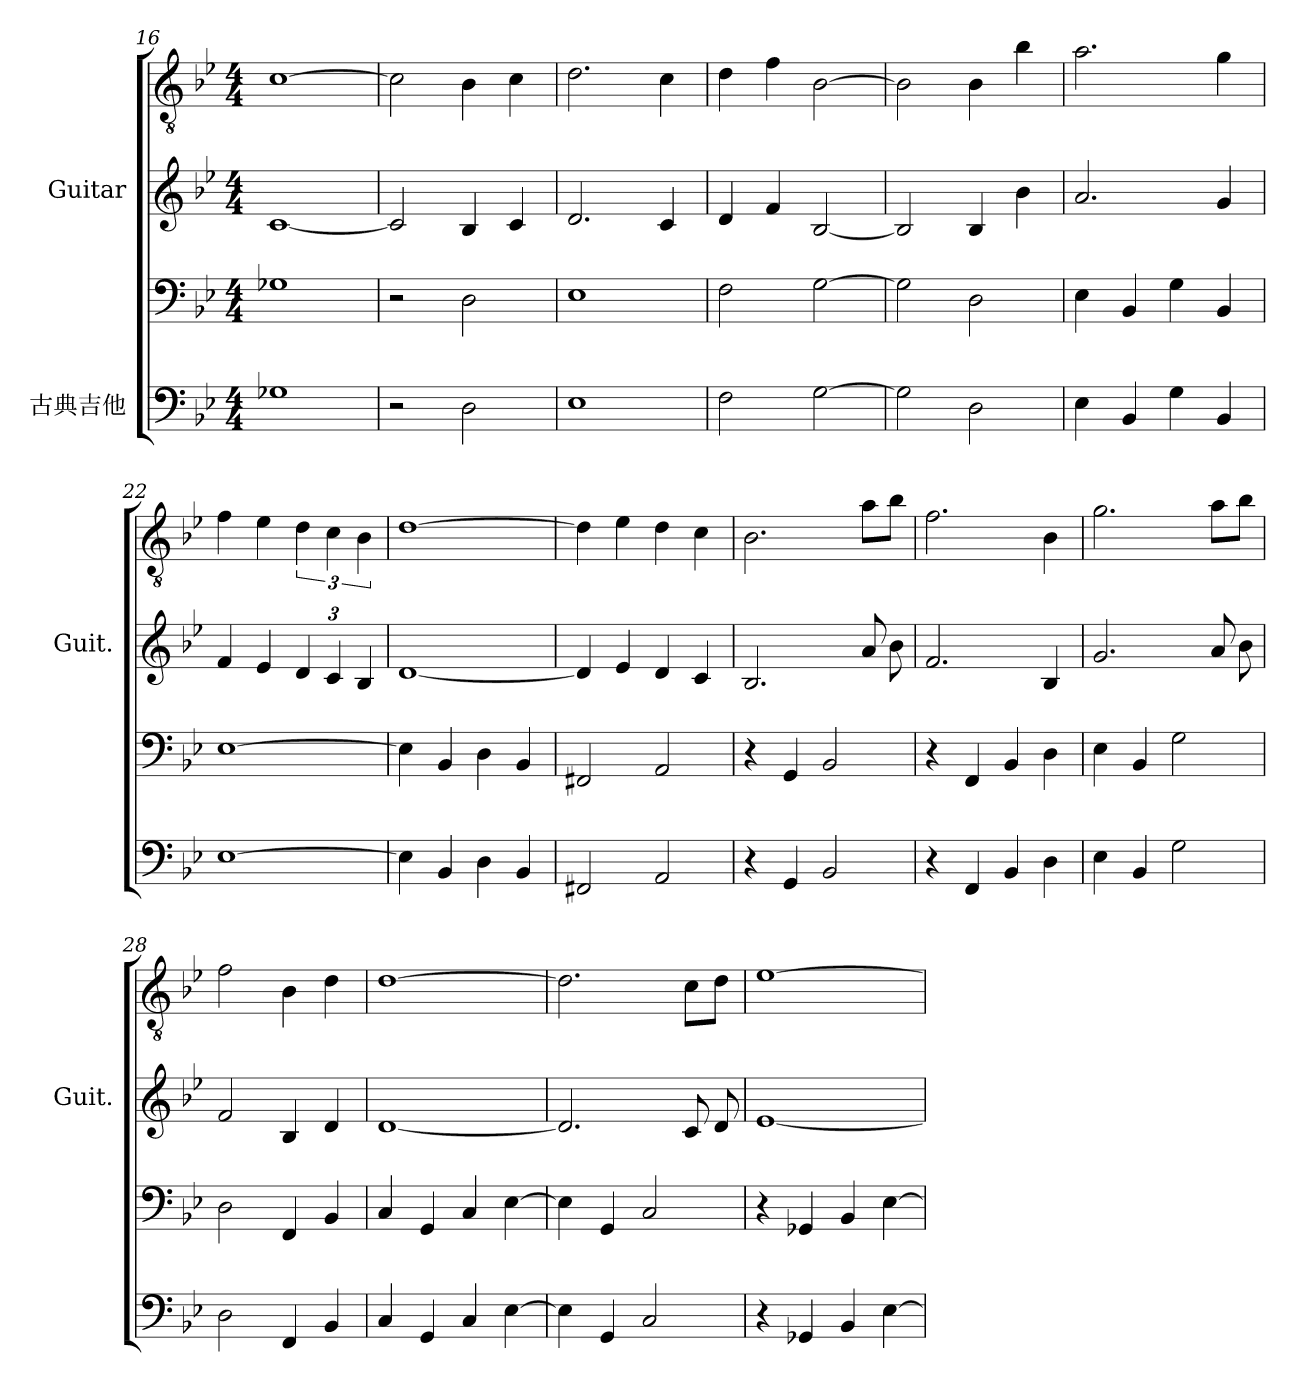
**kern	**kern	**kern	**kern
*part2	*part2	*part1	*part1
*staff4	*staff3	*staff2	*staff1
*I"古典吉他	*	*I"Guitar	*
*	*	*I'Guit.	*
*	*clefF4	*	*clefGv2
*k[b-e-]	*k[b-e-]	*k[b-e-]	*k[b-e-]
*M4/4	*M4/4	*M4/4	*M4/4
=16	=16	=16	=16
1G-	1G-X	[1c	[1c
=17	=17	=17	=17
2r	2r	2c]	2c\]
2D	2D\	4B-	4B-\
.	.	4c	4c\
=18	=18	=18	=18
1E-	1E-	2.d	2.d\
.	.	4c	4c\
=19	=19	=19	=19
2F	2F\	4d	4d\
.	.	4f	4f\
[2G	[2G\	[2B-	[2B-\
=20	=20	=20	=20
2G]	2G\]	2B-]	2B-\]
2D	2D\	4B-	4B-\
.	.	4b-	4b-\
!!LO:LB:g=z
=21	=21	=21	=21
4E-	4E-\	2.a	2.a\
4BB-	4BB-/	.	.
4G	4G\	.	.
4BB-	4BB-/	4g	4g\
=22	=22	=22	=22
[1E-	[1E-	4f	4f\
.	.	4e-	4e-\
*	*	*Xbrackettup	*
.	.	6d	6d\
.	.	6c	6c\
.	.	6B-	6B-\
=23	=23	=23	=23
4E-]	4E-\]	[1d	[1d
4BB-	4BB-/	.	.
4D	4D\	.	.
4BB-	4BB-/	.	.
=24	=24	=24	=24
2FF#	2FF#X/	4d]	4d\]
.	.	4e-	4e-\
2AA	2AA/	4d	4d\
.	.	4c	4c\
=25	=25	=25	=25
4r	4r	2.B-	2.B-\
4GG	4GG/	.	.
2BB-	2BB-/	.	.
.	.	8a	8a\L
.	.	8b-	8b-\J
=26	=26	=26	=26
4r	4r	2.f	2.f\
4FF	4FF/	.	.
4BB-	4BB-/	.	.
4D	4D\	4B-	4B-\
=27	=27	=27	=27
4E-	4E-\	2.g	2.g\
4BB-	4BB-/	.	.
2G	2G\	.	.
.	.	8a	8a\L
.	.	8b-	8b-\J
=28	=28	=28	=28
2D	2D\	2f	2f\
4FF	4FF/	4B-	4B-\
4BB-	4BB-/	4d	4d\
=29	=29	=29	=29
4C	4C/	[1d	[1d
4GG	4GG/	.	.
4C	4C/	.	.
[4E-	[4E-\	.	.
=30	=30	=30	=30
4E-]	4E-\]	2.d]	2.d\]
4GG	4GG/	.	.
2C	2C/	.	.
.	.	8c	8c\L
.	.	8d	8d\J
!!LO:LB:g=z
=31	=31	=31	=31
4r	4r	[1e-	[1e-
4GG-	4GG-X/	.	.
4BB-	4BB-/	.	.
[4E-	[4E-\	.	.
=	=	=	=
*-	*-	*-	*-
